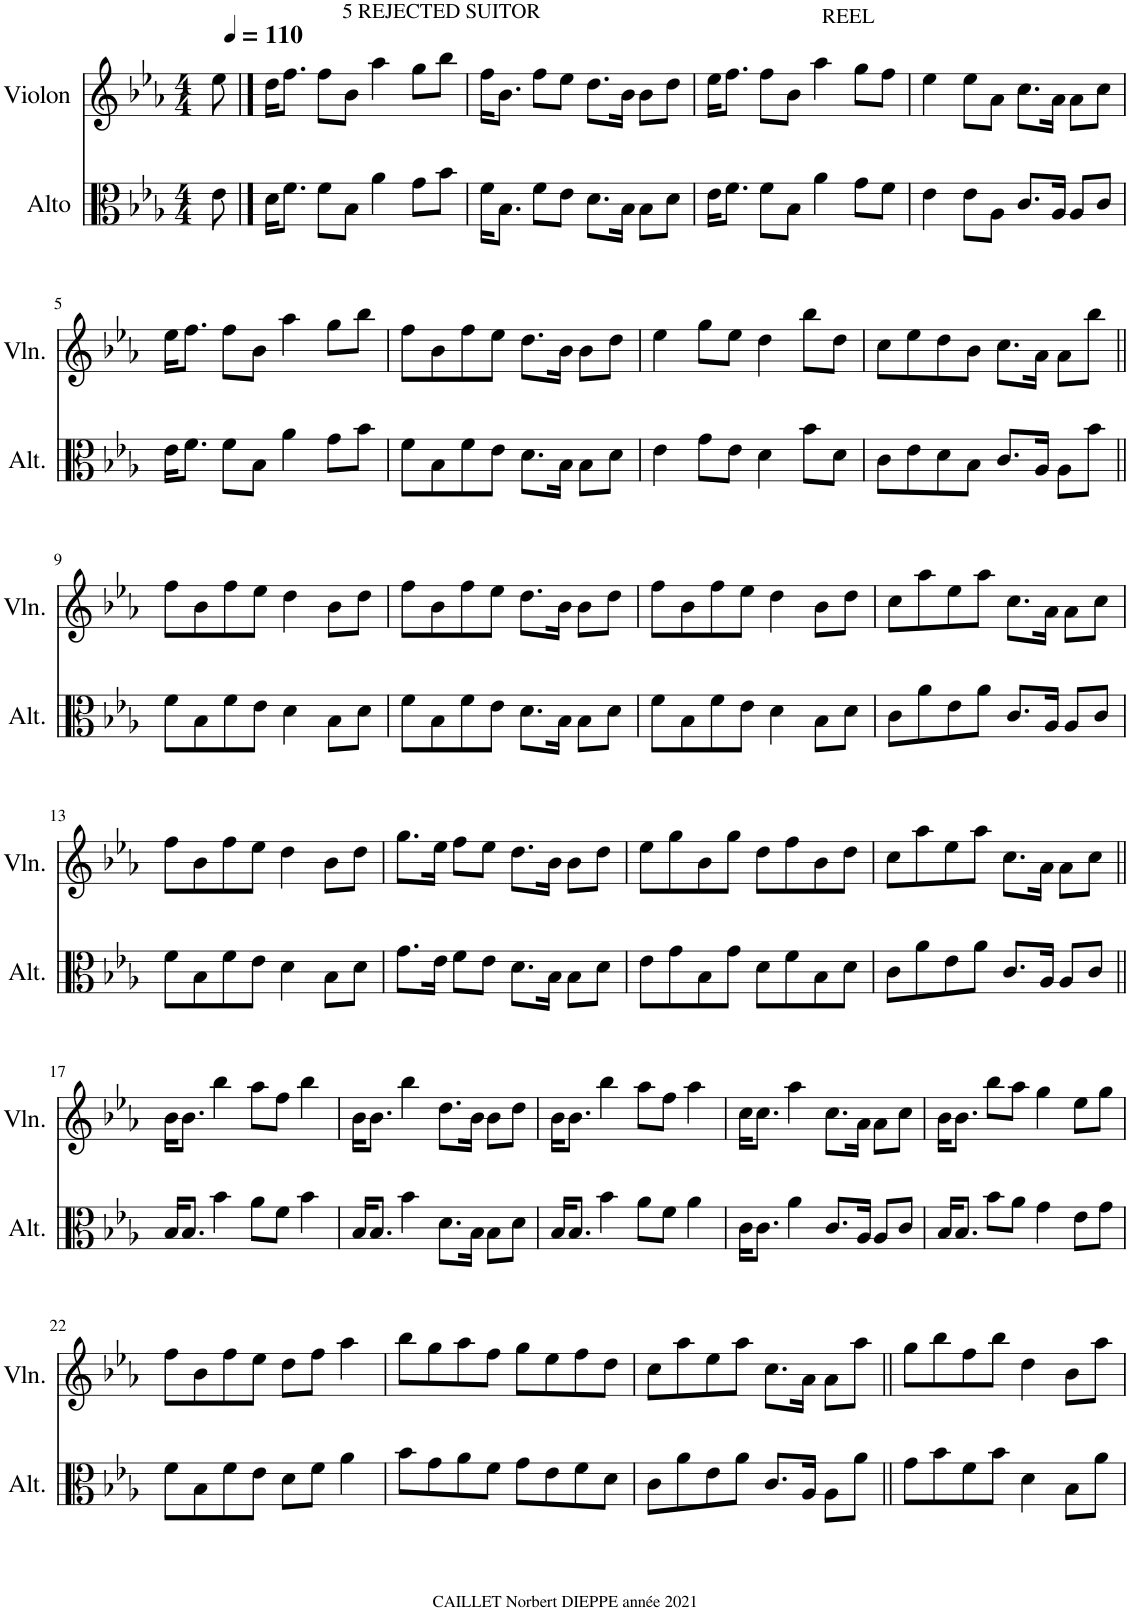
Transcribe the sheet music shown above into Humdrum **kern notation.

**kern	**kern
*part2	*part1
*staff2	*staff1
*I"Alto	*I"Violon
*I'Alt.	*I'Vln.
*clefC3	*clefG2
*k[b-e-a-]	*k[b-e-a-]
*M4/4	*M4/4
=	=
8e-\	8ee-\
==1	==1
*	*MM110
16d\KL	16dd\KL
8.f\J	8.ff\J
8f\L	8ff\L
8B-\J	8b-\J
4a-\	4aa-\
8g\L	8gg\L
8b-\J	8bb-\J
=2	=2
16f\KL	16ff\KL
8.B-\J	8.b-\J
!	!LO:TX:a:t=5 REJECTED SUITOR
8f\L	8ff\L
8e-\J	8ee-\J
8.d\L	8.dd\L
16B-\Jk	16b-\Jk
8B-\L	8b-\L
8d\J	8dd\J
=3	=3
16e-\KL	16ee-\KL
8.f\J	8.ff\J
8f\L	8ff\L
8B-\J	8b-\J
!	!LO:TX:a:t=REEL
4a-\	4aa-\
8g\L	8gg\L
8f\J	8ff\J
=4	=4
4e-\	4ee-\
8e-\L	8ee-\L
8A-\J	8a-\J
8.c/L	8.cc\L
16A-/Jk	16a-\Jk
8A-/L	8a-\L
8c/J	8cc\J
!!LO:LB:g=z
=5	=5
16e-\KL	16ee-\KL
8.f\J	8.ff\J
8f\L	8ff\L
8B-\J	8b-\J
4a-\	4aa-\
8g\L	8gg\L
8b-\J	8bb-\J
=6	=6
8f\L	8ff\L
8B-\	8b-\
8f\	8ff\
8e-\J	8ee-\J
8.d\L	8.dd\L
16B-\Jk	16b-\Jk
8B-\L	8b-\L
8d\J	8dd\J
=7	=7
4e-\	4ee-\
8g\L	8gg\L
8e-\J	8ee-\J
4d\	4dd\
8b-\L	8bb-\L
8d\J	8dd\J
=8	=8
8c\L	8cc\L
8e-\	8ee-\
8d\	8dd\
8B-\J	8b-\J
8.c/L	8.cc\L
16A-/Jk	16a-\Jk
8A-\L	8a-\L
8b-\J	8bb-\J
!!LO:LB:g=z
=9||	=9||
8f\L	8ff\L
8B-\	8b-\
8f\	8ff\
8e-\J	8ee-\J
4d\	4dd\
8B-\L	8b-\L
8d\J	8dd\J
=10	=10
8f\L	8ff\L
8B-\	8b-\
8f\	8ff\
8e-\J	8ee-\J
8.d\L	8.dd\L
16B-\Jk	16b-\Jk
8B-\L	8b-\L
8d\J	8dd\J
=11	=11
8f\L	8ff\L
8B-\	8b-\
8f\	8ff\
8e-\J	8ee-\J
4d\	4dd\
8B-\L	8b-\L
8d\J	8dd\J
=12	=12
8c\L	8cc\L
8a-\	8aa-\
8e-\	8ee-\
8a-\J	8aa-\J
8.c/L	8.cc\L
16A-/Jk	16a-\Jk
8A-/L	8a-\L
8c/J	8cc\J
!!LO:LB:g=z
=13	=13
8f\L	8ff\L
8B-\	8b-\
8f\	8ff\
8e-\J	8ee-\J
4d\	4dd\
8B-\L	8b-\L
8d\J	8dd\J
=14	=14
8.g\L	8.gg\L
16e-\Jk	16ee-\Jk
8f\L	8ff\L
8e-\J	8ee-\J
8.d\L	8.dd\L
16B-\Jk	16b-\Jk
8B-\L	8b-\L
8d\J	8dd\J
=15	=15
8e-\L	8ee-\L
8g\	8gg\
8B-\	8b-\
8g\J	8gg\J
8d\L	8dd\L
8f\	8ff\
8B-\	8b-\
8d\J	8dd\J
=16	=16
8c\L	8cc\L
8a-\	8aa-\
8e-\	8ee-\
8a-\J	8aa-\J
8.c/L	8.cc\L
16A-/Jk	16a-\Jk
8A-/L	8a-\L
8c/J	8cc\J
!!LO:LB:g=z
=17||	=17||
16B-/KL	16b-\KL
8.B-/J	8.b-\J
4b-\	4bb-\
8a-\L	8aa-\L
8f\J	8ff\J
4b-\	4bb-\
=18	=18
16B-/KL	16b-\KL
8.B-/J	8.b-\J
4b-\	4bb-\
8.d\L	8.dd\L
16B-\Jk	16b-\Jk
8B-\L	8b-\L
8d\J	8dd\J
=19	=19
16B-/KL	16b-\KL
8.B-/J	8.b-\J
4b-\	4bb-\
8a-\L	8aa-\L
8f\J	8ff\J
4a-\	4aa-\
=20	=20
16c\KL	16cc\KL
8.c\J	8.cc\J
4a-\	4aa-\
8.c/L	8.cc\L
16A-/Jk	16a-\Jk
8A-/L	8a-\L
8c/J	8cc\J
=21	=21
16B-/KL	16b-\KL
8.B-/J	8.b-\J
8b-\L	8bb-\L
8a-\J	8aa-\J
4g\	4gg\
8e-\L	8ee-\L
8g\J	8gg\J
!!LO:LB:g=z
=22	=22
8f\L	8ff\L
8B-\	8b-\
8f\	8ff\
8e-\J	8ee-\J
8d\L	8dd\L
8f\J	8ff\J
4a-\	4aa-\
=23	=23
8b-\L	8bb-\L
8g\	8gg\
8a-\	8aa-\
8f\J	8ff\J
8g\L	8gg\L
8e-\	8ee-\
8f\	8ff\
8d\J	8dd\J
=24	=24
8c\L	8cc\L
8a-\	8aa-\
8e-\	8ee-\
8a-\J	8aa-\J
8.c/L	8.cc\L
16A-/Jk	16a-\Jk
8A-\L	8a-\L
8a-\J	8aa-\J
=25||	=25||
8g\L	8gg\L
8b-\	8bb-\
8f\	8ff\
8b-\J	8bb-\J
4d\	4dd\
8B-\L	8b-\L
8a-\J	8aa-\J
=	=
*-	*-
